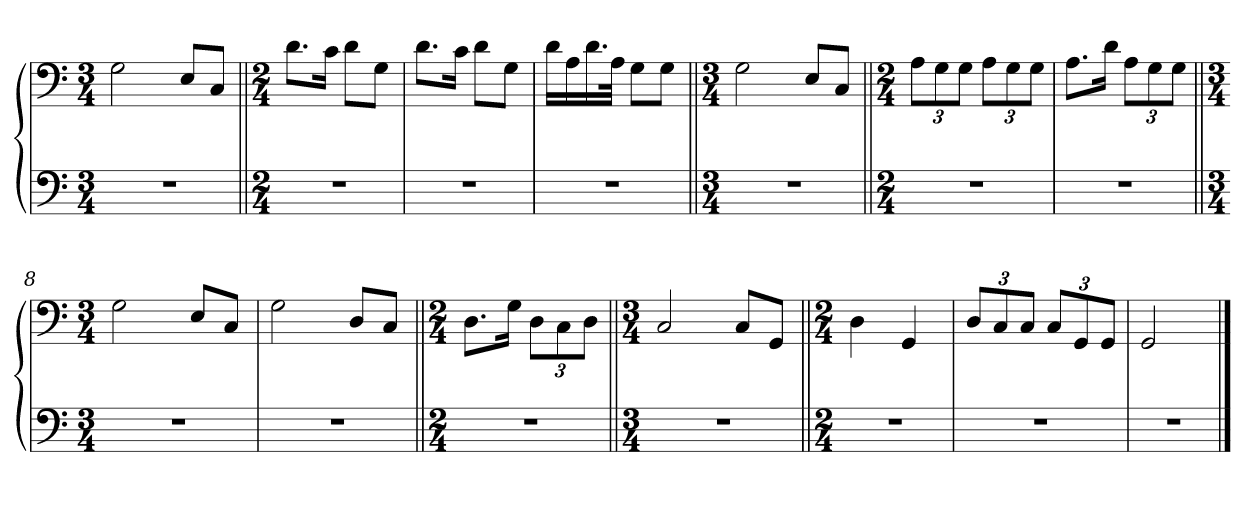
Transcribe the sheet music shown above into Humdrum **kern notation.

**kern	**kern
*part1	*part1
*staff2	*staff1
*clefF4	*clefF4
*k[]	*k[]
*M3/4	*M3/4
=1	=1
2.r	2G\
.	8E/L
.	8C/J
=2||	=2||
*M2/4	*M2/4
2r	8.d\L
.	16c\Jk
.	8d\L
.	8G\J
=3	=3
2r	8.d\L
.	16c\Jk
.	8d\L
.	8G\J
=4	=4
2r	16d\LL
.	16A\
.	16.d\
.	32A\JJk
.	8G\L
.	8G\J
=5||	=5||
*M3/4	*M3/4
2.r	2G\
.	8E/L
.	8C/J
=6||	=6||
*M2/4	*M2/4
2r	12A\L
.	12G\
.	12G\J
.	12A\L
.	12G\
.	12G\J
=7	=7
2r	8.A\L
.	16d\Jk
.	12A\L
.	12G\
.	12G\J
=8||	=8||
*M3/4	*M3/4
2.r	2G\
.	8E/L
.	8C/J
=9	=9
2.r	2G\
.	8D/L
.	8C/J
=10||	=10||
*M2/4	*M2/4
2r	8.D\L
.	16G\Jk
.	12D\L
.	12C\
.	12D\J
=11||	=11||
*M3/4	*M3/4
2.r	2C/
.	8C/L
.	8GG/J
=12||	=12||
*M2/4	*M2/4
2r	4D\
.	4GG/
=13	=13
2r	12D/L
.	12C/
.	12C/J
.	12C/L
.	12GG/
.	12GG/J
=14	=14
2r	2GG/
==	==
*-	*-
